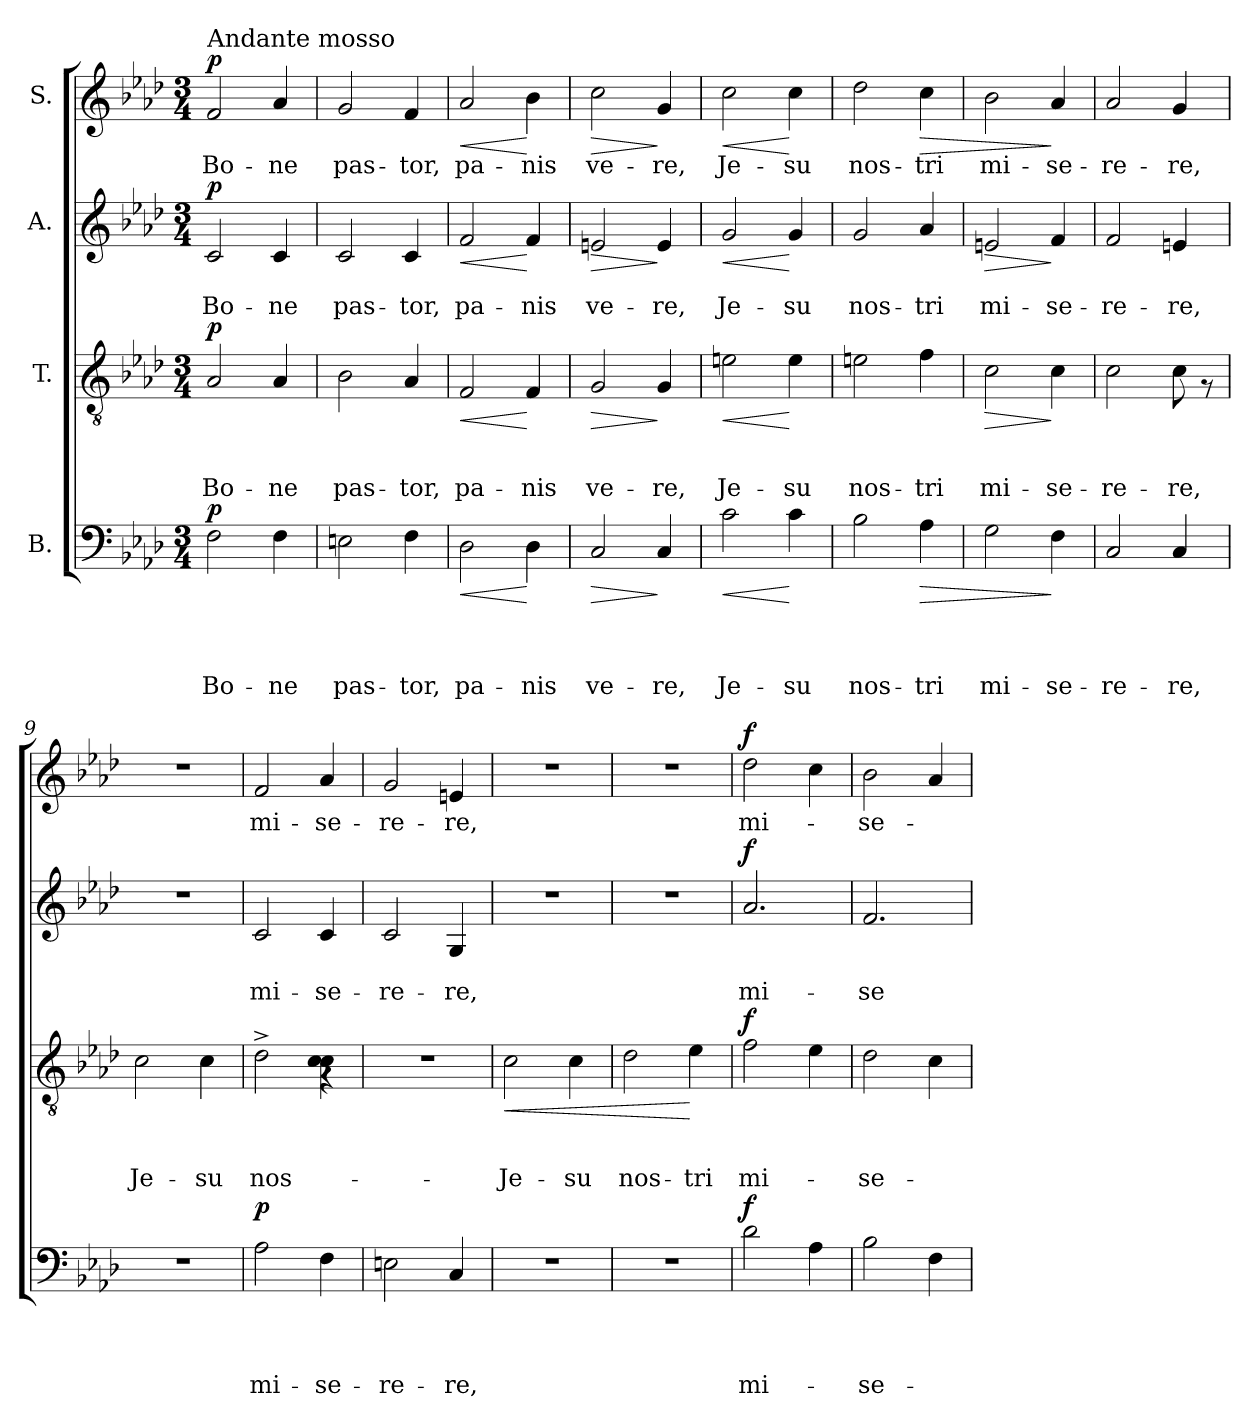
**kern	**text	**text	**text	**text	**dynam	**kern	**text	**text	**text	**dynam	**kern	**text	**text	**dynam	**kern	**text	**dynam
*part4	*part4	*part4	*part4	*part4	*part4	*part3	*part3	*part3	*part3	*part3	*part2	*part2	*part2	*part2	*part1	*part1	*part1
*staff4	*staff4	*staff4	*staff4	*staff4	*staff4	*staff3	*staff3	*staff3	*staff3	*staff3	*staff2	*staff2	*staff2	*staff2	*staff1	*staff1	*staff1
*I"B.	*	*	*	*	*	*I"T.	*	*	*	*	*I"A.	*	*	*	*I"S.	*	*
*clefF4	*	*	*	*	*	*clefGv2	*	*	*	*	*clefG2	*	*	*	*clefG2	*	*
*k[b-e-a-d-]	*	*	*	*	*	*k[b-e-a-d-]	*	*	*	*	*k[b-e-a-d-]	*	*	*	*k[b-e-a-d-]	*	*
*A-:	*	*	*	*	*	*A-:	*	*	*	*	*A-:	*	*	*	*A-:	*	*
*M3/4	*	*	*	*	*	*M3/4	*	*	*	*	*M3/4	*	*	*	*M3/4	*	*
=1	=1	=1	=1	=1	=1	=1	=1	=1	=1	=1	=1	=1	=1	=1	=1	=1	=1
!	!	!	!	!	!	!	!	!	!	!	!	!	!	!	!LO:TX:a:t=Andante mosso	!	!
!	!	!	!	!LO:LY:b	!LO:DY:a	!	!	!	!LO:LY:b	!LO:DY:a	!	!	!LO:LY:b	!LO:DY:a	!	!LO:LY:b	!LO:DY:a
2F\	.	.	.	Bo-	p	2A-/	.	.	Bo-	p	2c/	.	Bo-	p	2f/	Bo-	p
!	!	!	!	!LO:LY:b	!	!	!	!	!LO:LY:b	!	!	!	!LO:LY:b	!	!	!LO:LY:b	!
4F\	.	.	.	-ne	.	4A-/	.	.	-ne	.	4c/	.	-ne	.	4a-/	-ne	.
=2	=2	=2	=2	=2	=2	=2	=2	=2	=2	=2	=2	=2	=2	=2	=2	=2	=2
!	!	!	!	!LO:LY:b	!	!	!	!	!LO:LY:b	!	!	!	!LO:LY:b	!	!	!LO:LY:b	!
2En\	.	.	.	pas-	.	2B-\	.	.	pas-	.	2c/	.	pas-	.	2g/	pas-	.
!	!	!	!	!LO:LY:b	!	!	!	!	!LO:LY:b	!	!	!	!LO:LY:b	!	!	!LO:LY:b	!
4F\	.	.	.	-tor,	.	4A-/	.	.	-tor,	.	4c/	.	-tor,	.	4f/	-tor,	.
=3	=3	=3	=3	=3	=3	=3	=3	=3	=3	=3	=3	=3	=3	=3	=3	=3	=3
!	!	!	!	!LO:LY:b	!LO:HP:b	!	!	!	!LO:LY:b	!LO:HP:b	!	!	!LO:LY:b	!LO:HP:b	!	!LO:LY:b	!LO:HP:b
2D-\	.	.	.	pa-	<	2F/	.	.	pa-	<	2f/	.	pa-	<	2a-/	pa-	<
!	!	!	!	!LO:LY:b	!	!	!	!	!LO:LY:b	!	!	!	!LO:LY:b	!	!	!LO:LY:b	!
4D-\	.	.	.	-nis	[	4F/	.	.	-nis	[	4f/	.	-nis	[	4b-\	-nis	[
=4	=4	=4	=4	=4	=4	=4	=4	=4	=4	=4	=4	=4	=4	=4	=4	=4	=4
!	!	!	!	!LO:LY:b	!LO:HP:b	!	!	!	!LO:LY:b	!LO:HP:b	!	!	!LO:LY:b	!LO:HP:b	!	!LO:LY:b	!LO:HP:b
2C/	.	.	.	ve-	>	2G/	.	.	ve-	>	2en/	.	ve-	>	2cc\	ve-	>
!	!	!	!	!LO:LY:b	!	!	!	!	!LO:LY:b	!	!	!	!LO:LY:b	!	!	!LO:LY:b	!
4C/	.	.	.	-re,	]	4G/	.	.	-re,	]	4e/	.	-re,	]	4g/	-re,	]
=5	=5	=5	=5	=5	=5	=5	=5	=5	=5	=5	=5	=5	=5	=5	=5	=5	=5
!	!	!	!	!LO:LY:b	!LO:HP:b	!	!	!	!LO:LY:b	!LO:HP:b	!	!	!LO:LY:b	!LO:HP:b	!	!LO:LY:b	!LO:HP:b
2c\	.	.	.	Je-	<	2en\	.	.	Je-	<	2g/	.	Je-	<	2cc\	Je-	<
!	!	!	!	!LO:LY:b	!	!	!	!	!LO:LY:b	!	!	!	!LO:LY:b	!	!	!LO:LY:b	!
4c\	.	.	.	-su	[	4e\	.	.	-su	[	4g/	.	-su	[	4cc\	-su	[
=6	=6	=6	=6	=6	=6	=6	=6	=6	=6	=6	=6	=6	=6	=6	=6	=6	=6
!	!	!	!	!LO:LY:b	!	!	!	!	!LO:LY:b	!	!	!	!LO:LY:b	!	!	!LO:LY:b	!
2B-\	.	.	.	nos-	.	2en\	.	.	nos-	.	2g/	.	nos-	.	2dd-\	nos-	.
!	!	!	!	!LO:LY:b	!LO:HP:b	!	!	!	!LO:LY:b	!	!	!	!LO:LY:b	!	!	!LO:LY:b	!LO:HP:b
4A-\	.	.	.	-tri	>	4f\	.	.	-tri	.	4a-/	.	-tri	.	4cc\	-tri	>
=7	=7	=7	=7	=7	=7	=7	=7	=7	=7	=7	=7	=7	=7	=7	=7	=7	=7
!	!	!	!	!LO:LY:b	!	!	!	!	!LO:LY:b	!LO:HP:b	!	!	!LO:LY:b	!LO:HP:b	!	!LO:LY:b	!
2G\	.	.	.	mi-	.	2c\	.	.	mi-	>	2en/	.	mi-	>	2b-\	mi-	.
!	!	!	!	!LO:LY:b	!	!	!	!	!LO:LY:b	!	!	!	!LO:LY:b	!	!	!LO:LY:b	!
4F\	.	.	.	-se-	]	4c\	.	.	-se-	]	4f/	.	-se-	]	4a-/	-se-	]
=8	=8	=8	=8	=8	=8	=8	=8	=8	=8	=8	=8	=8	=8	=8	=8	=8	=8
!	!	!	!	!LO:LY:b	!	!	!	!	!LO:LY:b	!	!	!	!LO:LY:b	!	!	!LO:LY:b	!
2C/	.	.	.	-re-	.	2c\	.	.	-re-	.	2f/	.	-re-	.	2a-/	-re-	.
!	!	!	!	!LO:LY:b	!	!	!	!	!LO:LY:b	!	!	!	!LO:LY:b	!	!	!LO:LY:b	!
4C/	.	.	.	-re,	.	8c\	.	.	-re,	.	4en/	.	-re,	.	4g/	-re,	.
.	.	.	.	.	.	8rF	.	.	.	.	.	.	.	.	.	.	.
=9	=9	=9	=9	=9	=9	=9	=9	=9	=9	=9	=9	=9	=9	=9	=9	=9	=9
!	!	!	!	!	!	!	!	!	!LO:LY:b	!	!	!	!	!	!	!	!
2.r	.	.	.	.	.	2c\	.	.	Je-	.	2.r	.	.	.	2.r	.	.
!	!	!	!	!	!	!	!	!	!LO:LY:b	!	!	!	!	!	!	!	!
.	.	.	.	.	.	4c\	.	.	-su	.	.	.	.	.	.	.	.
!!LO:PB:g=z
=10	=10	=10	=10	=10	=10	=10	=10	=10	=10	=10	=10	=10	=10	=10	=10	=10	=10
!	!	!	!	!LO:LY:b	!LO:DY:a	!	!	!	!LO:LY:b	!	!	!	!LO:LY:b	!	!	!LO:LY:b	!
*	*	*	*	*	*	*^	*	*	*	*	*	*	*	*	*	*	*
2A-\	.	.	.	mi-	p	2d-^<\	2ryy	.	.	nos-	.	2c/	.	mi-	.	2f/	mi-	.
!	!	!	!	!LO:LY:b	!	!	!	!	!	!	!	!	!	!LO:LY:b	!	!	!LO:LY:b	!
4F\	.	.	.	-se-	.	4c\ 4c\	4rF	.	.	.	.	4c/	.	-se-	.	4a-/	-se-	.
=11	=11	=11	=11	=11	=11	=11	=11	=11	=11	=11	=11	=11	=11	=11	=11	=11	=11	=11
!	!	!	!	!LO:LY:b	!	!	!	!	!	!	!	!	!	!LO:LY:b	!	!	!LO:LY:b	!
*	*	*	*	*	*	*v	*v	*	*	*	*	*	*	*	*	*	*	*
2En\	.	.	.	-re-	.	2.r	.	.	.	.	2c/	.	-re-	.	2g/	-re-	.
!	!	!	!	!LO:LY:b	!	!	!	!	!	!	!	!	!LO:LY:b	!	!	!LO:LY:b	!
4C/	.	.	.	-re,	.	.	.	.	.	.	4G/	.	-re,	.	4en/	-re,	.
=12	=12	=12	=12	=12	=12	=12	=12	=12	=12	=12	=12	=12	=12	=12	=12	=12	=12
!	!	!	!	!	!	!	!	!	!LO:LY:b	!LO:HP:b	!	!	!	!	!	!	!
2.r	.	.	.	.	.	2c\	.	.	-Je-	<	2.r	.	.	.	2.r	.	.
!	!	!	!	!	!	!	!	!	!LO:LY:b	!	!	!	!	!	!	!	!
.	.	.	.	.	.	4c\	.	.	-su	.	.	.	.	.	.	.	.
=13	=13	=13	=13	=13	=13	=13	=13	=13	=13	=13	=13	=13	=13	=13	=13	=13	=13
!	!	!	!	!	!	!	!	!	!LO:LY:b	!	!	!	!	!	!	!	!
2.r	.	.	.	.	.	2d-\	.	.	nos-	.	2.r	.	.	.	2.r	.	.
!	!	!	!	!	!	!	!	!	!LO:LY:b	!	!	!	!	!	!	!	!
.	.	.	.	.	.	4e-\	.	.	-tri	[	.	.	.	.	.	.	.
=14	=14	=14	=14	=14	=14	=14	=14	=14	=14	=14	=14	=14	=14	=14	=14	=14	=14
!	!	!	!	!LO:LY:b	!LO:DY:a	!	!	!	!LO:LY:b	!LO:DY:a	!	!	!LO:LY:b	!LO:DY:a	!	!LO:LY:b	!LO:DY:a
2d-\	.	.	.	mi-	f	2f\	.	.	mi-	f	2.a-/	.	mi-	f	2dd-\	mi-	f
4A-\	.	.	.	.	.	4e-\	.	.	.	.	.	.	.	.	4cc\	.	.
=15	=15	=15	=15	=15	=15	=15	=15	=15	=15	=15	=15	=15	=15	=15	=15	=15	=15
!	!	!	!	!LO:LY:b	!	!	!	!	!LO:LY:b	!	!	!	!LO:LY:b	!	!	!LO:LY:b	!
2B-\	.	.	.	-se-	.	2d-\	.	.	-se-	.	2.f/	.	-se-	.	2b-\	-se-	.
4F\	.	.	.	.	.	4c\	.	.	.	.	.	.	.	.	4a-/	.	.
=	=	=	=	=	=	=	=	=	=	=	=	=	=	=	=	=	=
*-	*-	*-	*-	*-	*-	*-	*-	*-	*-	*-	*-	*-	*-	*-	*-	*-	*-
